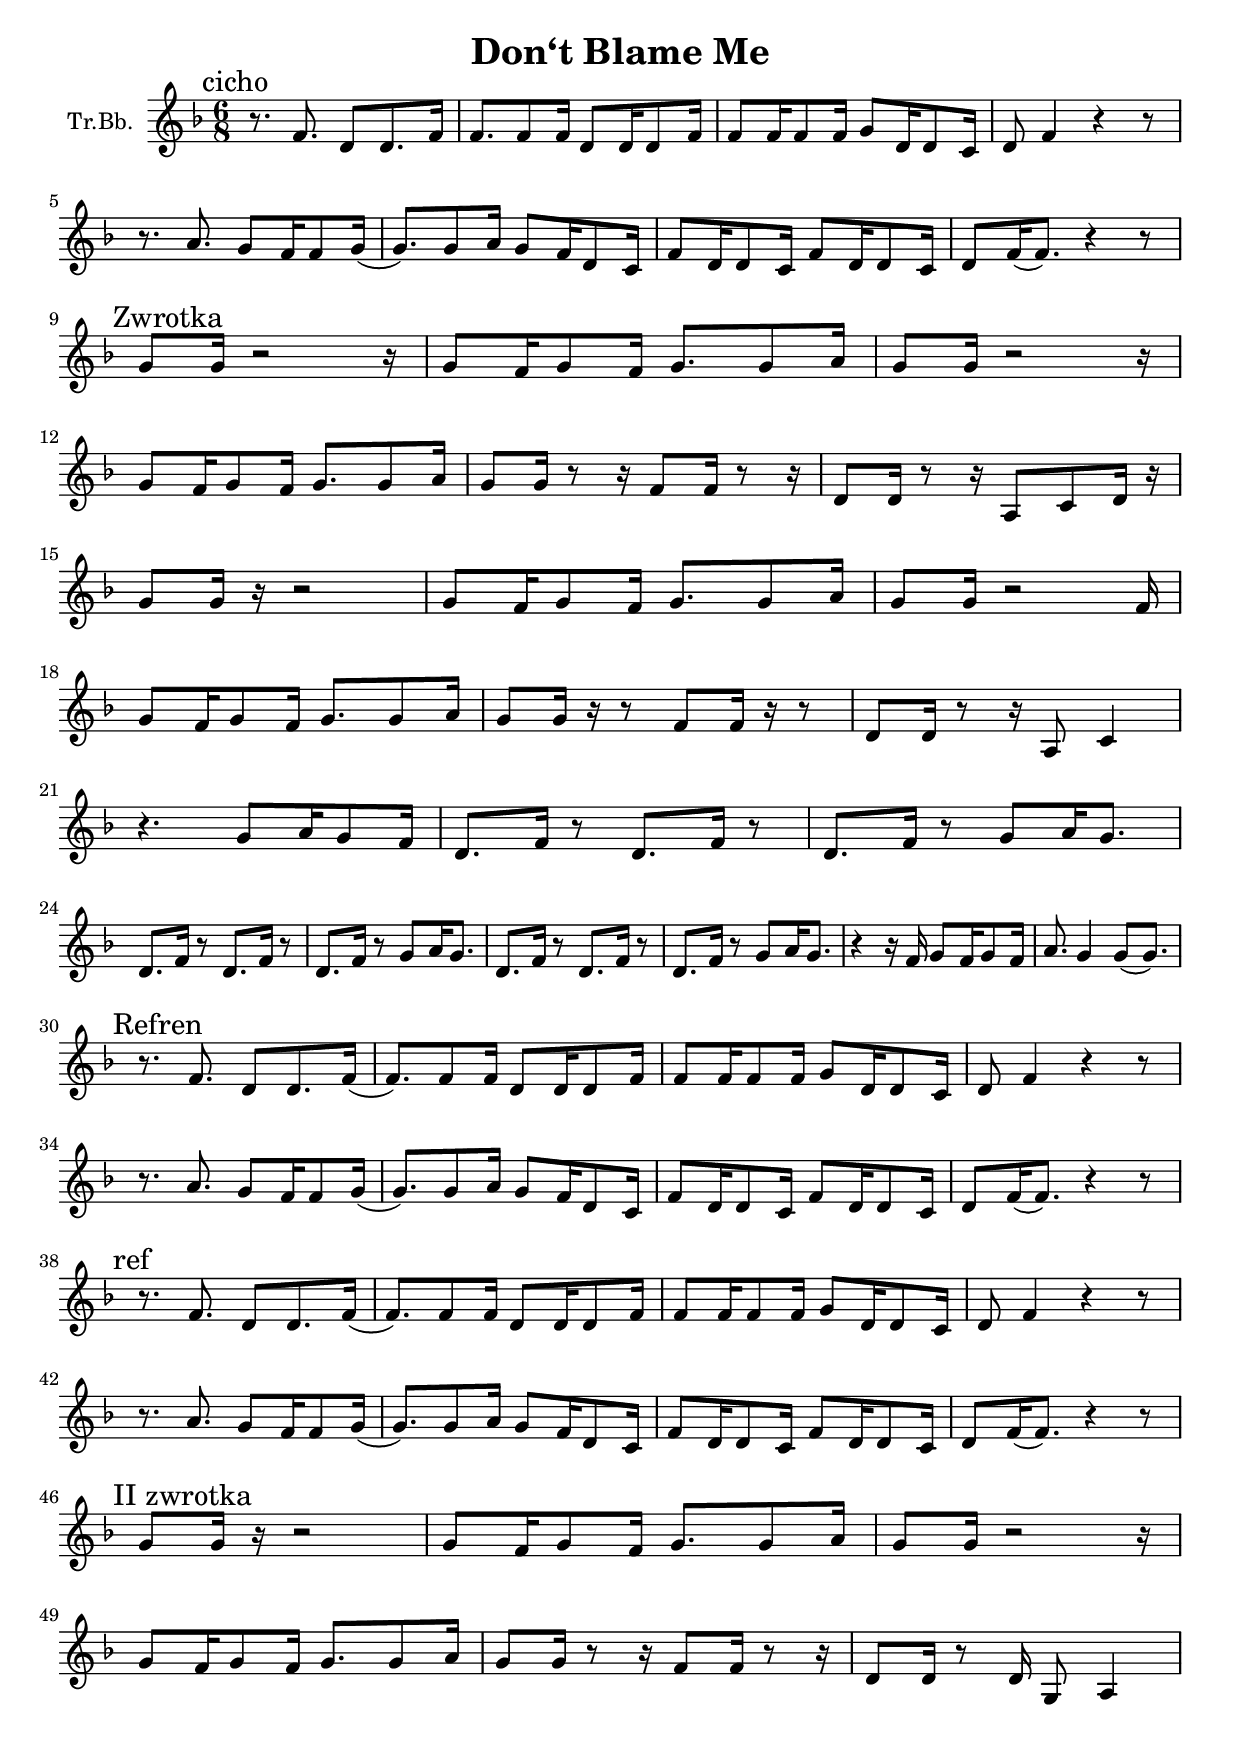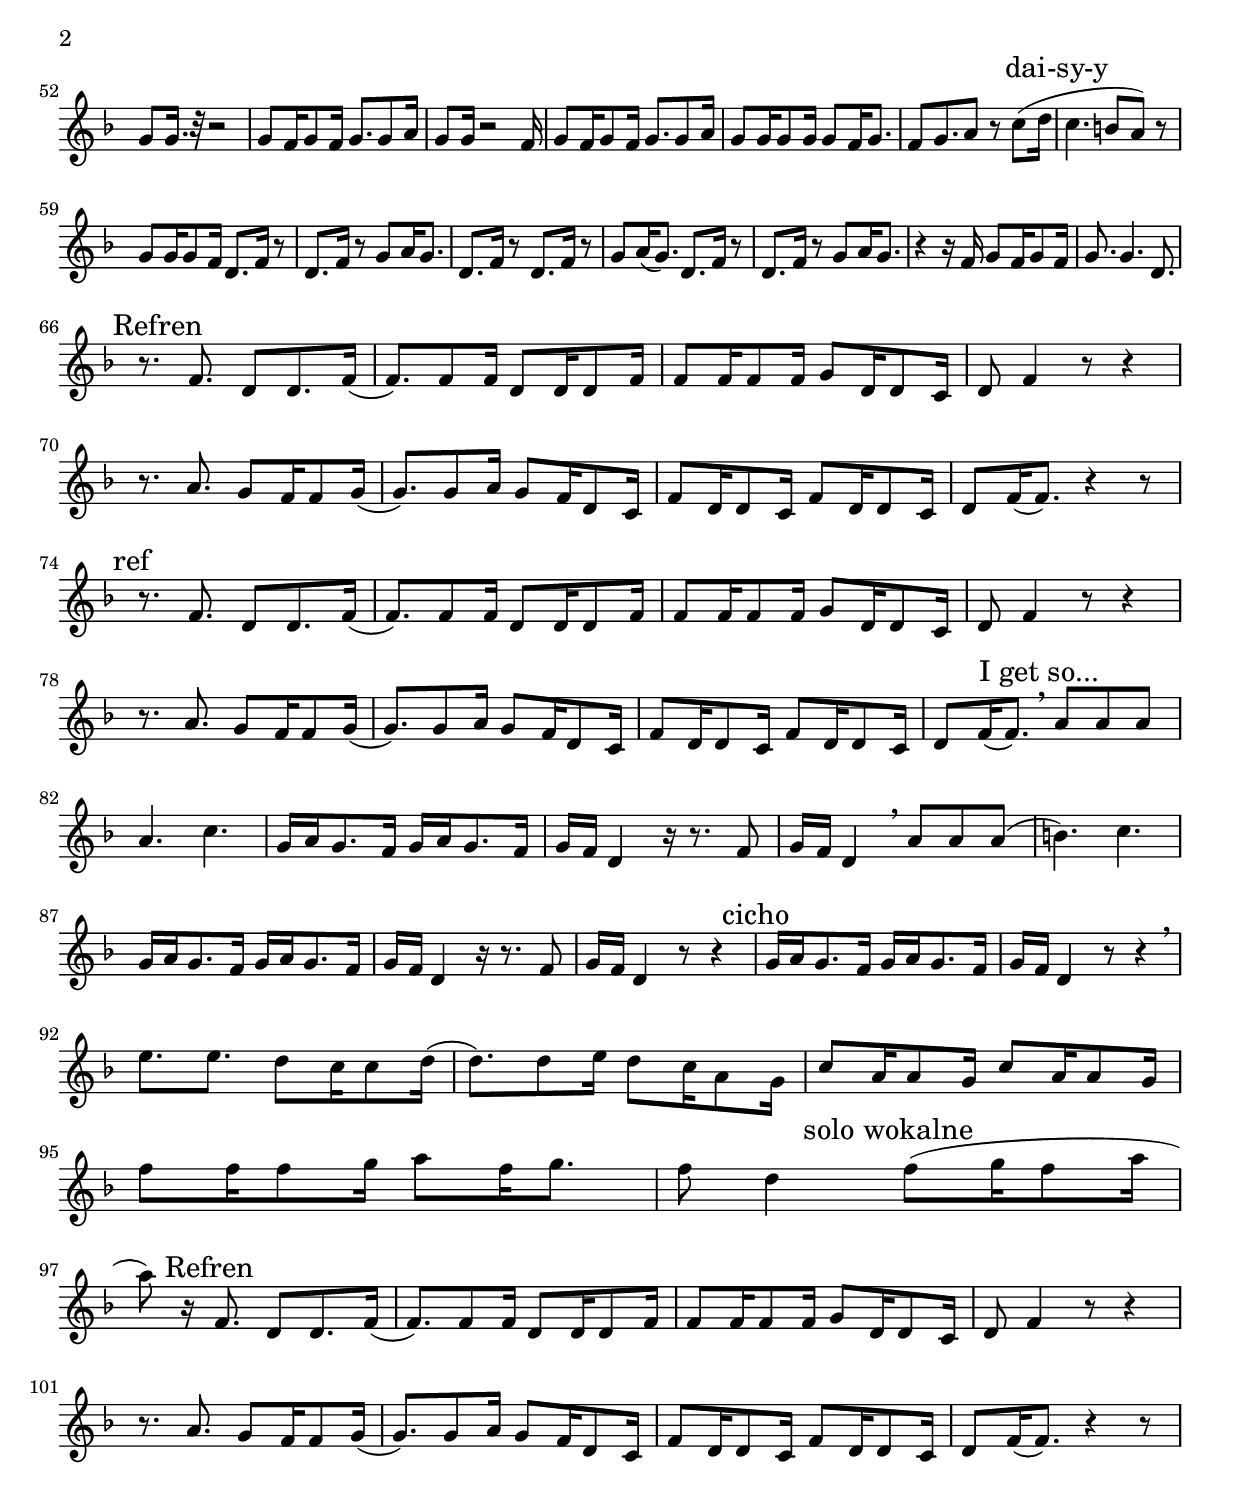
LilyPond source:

\version "2.18.2"

\header {
  title = "Don‘t Blame Me"
}

\paper {
  #(set-paper-size "a4")
}

global = {
  \key f \major
  \numericTimeSignature
  \time 6/8
}

trumpetBb = \relative c'' {
  \global
  \transposition es
  \mark "cicho"
  r8. f,8. d8 d8. f16 | f8. f8 f16 d8 d16 d8 f16 |
  f8 f16 f8 f16 g8 d16 d8 c16 | d8 f4 r4 r8 |
  \break
  r8. a8. g8 f16 f8 g16( |g8.) g8 a16 g8 f16 d8 c16 |
  f8 d16 d8 c16 f8 d16 d8 c16 | d8 f16 (f8.)  r4 r8|
  \break % a4
  \mark "Zwrotka"
  g8 g16 r2 r16 | g8 f16 g8 f16 g8. g8 a16 |
  g8 g16 r2 r16 | 
  \break
  g8 f16 g8 f16 g8. g8 a16 |
  g8 g16 r8 r16 f8 f16 r8 r16 | d8 d16 r8 r16 a8 c8 d16 r16 |
  \break
  g8 g16 r16 r2 | g8 f16 g8 f16 g8.g8 a16 |
  g8 g16 r2 f16 | 
  \break
  g8 f16 g8 f16 g8. g8 a16 |
  g8 g16 r16 r8 f8 f16 r16 r8 | d8 d16 r8 r16 a8 c4 |
  \break
  r4. g'8 a16 g8 f16 | d8. f16 r8 d8. f16 r8 |
  d8. f16 r8 g8 a16 g8. | 
  \break
  d8. f16 r8 d8. f16 r8 | d8. f16 r8 g8 a16 g8. |
  d8. f16 r8 d8. f16 r8 | d8. f16 r8 g8 a16 g8. |
  r4 r16 f16 g8 f16 g8 f16 | a8. g4 g8( g8.)|
  \break
  \mark "Refren"
  r8. f8. d8 d8. f16 (|f8.) f8 f16 d8 d16 d8 f16 |
  f8 f16 f8 f16 g8 d16 d8 c16 | d8 f4 r4 r8 |
  \break
  r8. a8. g8 f16 f8 g16( |g8.) g8 a16 g8 f16 d8 c16 |
  f8 d16 d8 c16 f8 d16 d8 c16 | d8 f16 (f8.)  r4 r8|
  \break
  \mark "ref"
  r8. f8. d8 d8. f16 (|f8.) f8 f16 d8 d16 d8 f16 |
  f8 f16 f8 f16 g8 d16 d8 c16 | d8 f4 r4 r8 |
  \break
  r8. a8. g8 f16 f8 g16( |g8.) g8 a16 g8 f16 d8 c16 |
  f8 d16 d8 c16 f8 d16 d8 c16 | d8 f16 (f8.)  r4 r8|
  
  \break
  \mark "II zwrotka"
  % a17
  g8 g16 r16 r2 | g8 f16 g8 f16 g8. g8 a16 |
  g8 g16 r2 r16 | 
  % a18
  \break
  g8 f16 g8 f16 g8. g8 a16 |
  g8 g16 r8 r16 f8 f16 r8 r16 | d8 d16 r8 d16 g,8 a4 |
  % a19
  \break
  g'8 g16. r32 r2 | g8 f16 g8 f16 g8.g8 a16 | 
  g8 g16 r2 f16 | g8 f16 g8 f16 g8. g8 a16 |
  g8 g16 g8 g16 g8 f16 g8. | f8 g8. a8 r8 c8( d16 |
  \mark "dai-sy-y" c4. b8 a8) r8 |
  \break % a22
  g8 g16 g8 f16 d8. f16 r8 | d8. f16 r8 g8 a16 g8. |
  %{ a23 %} d8. f16 r8 d8. f16 r8 | g8 a16( g8.) d8. f16 r8 |
  d8. f16 r8 g8 a16 g8. | %{ a24 %}
  r4 r16 f16 g8 f16 g8 f16 | g8. g4. d8. |
  \break
  \mark "Refren"
  r8. f8. d8 d8. f16 (| f8.) f8 f16 d8 d16 d8 f16 |
  f8 f16 f8 f16 g8 d16 d8 c16 | d8 f4 r8 r4 |
  \break
  r8. a8. g8 f16 f8 g16( |g8.) g8 a16 g8 f16 d8 c16 |
  f8 d16 d8 c16 f8 d16 d8 c16 | d8 f16 (f8.)  r4 r8|
  \break
  \mark "ref"
  r8. f8. d8 d8. f16 (| f8.) f8 f16 d8 d16 d8 f16 |
  f8 f16 f8 f16 g8 d16 d8 c16 | d8 f4 r8 r4 |
  \break
  r8. a8. g8 f16 f8 g16( |g8.) g8 a16 g8 f16 d8 c16 |
  f8 d16 d8 c16 f8 d16 d8 c16 | d8 f16 (f8.)
  \breathe \mark "I get so..."
  a8 a8 a8 | %{ a30 %} a4. c4. |
  g16 a16 g8. f16 g16 a16 g8. f16 | g16 f16 d4 r16 r8.
  f8 | %{ a31 %} g16 f16 d4 \breathe a'8 a8 a8( | b4.) c4. |
  \break
  g16 a16 g8. f16 g16 a16 g8. f16 |
  % a32
  g16 f16 d4 r16 r8. f8 | %{ a31 %} g16 f16 d4 r8 r4 |
  \mark "cicho" g16 a16 g8. f16 g16 a16 g8. f16 |
  %{ a33 %} g16 f16 d4 r8 r4 \breathe |
  \break
  %{ przejście na sop %}
  e'8. e8. d8 c16 c8 d16 ( | d8.) d8 e16 d8 c16 a8 g16 |
  c8 a16 a8 g16 c8 a16 a8 g16 | %{ e8 g16 (g8.) r4. }%
  %{ powrót do T %}
  \break
  f'8 f16 f8 g16 a8 f16 g8. | f8 d4
  \mark "solo wokalne" f8( g16 f8 a16 |
  \break % a35
  a8) r16 \mark "Refren"
  f,8. d8 d8. f16 (| f8.) f8 f16 d8 d16 d8 f16 |
  f8 f16 f8 f16 g8 d16 d8 c16 | d8 f4 r8 r4 |
  \break
  r8. a8. g8 f16 f8 g16( |g8.) g8 a16 g8 f16 d8 c16 |
  f8 d16 d8 c16 f8 d16 d8 c16 | d8 f16 (f8.)  r4 r8|
}

\score {
  \new Staff \with {
    instrumentName = "Tr.Bb."
    midiInstrument = "trumpet"
  } \trumpetBb
  \layout { }
  \midi {
    \tempo 4=60
  }
}
